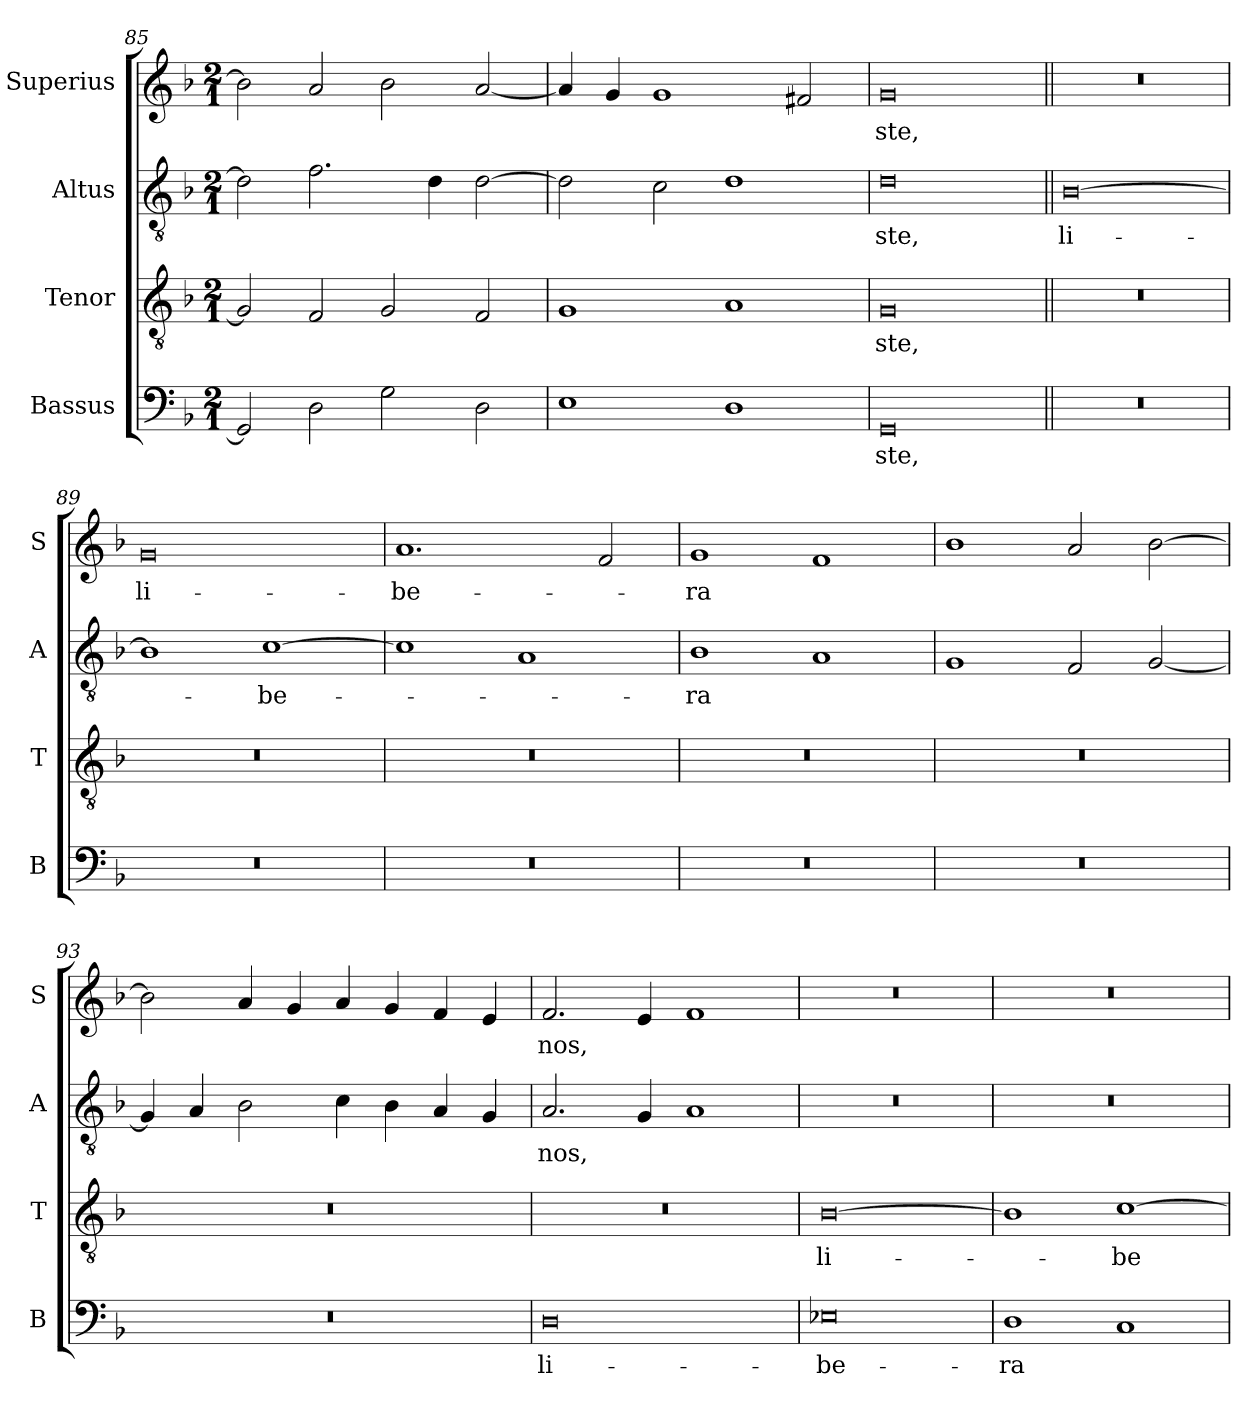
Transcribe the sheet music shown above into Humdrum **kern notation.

**kern	**text	**kern	**text	**kern	**text	**kern	**text
*part4	*part4	*part3	*part3	*part2	*part2	*part1	*part1
*staff4	*staff4	*staff3	*staff3	*staff2	*staff2	*staff1	*staff1
*I"Bassus	*	*I"Tenor	*	*I"Altus	*	*I"Superius	*
*I'B	*	*I'T	*	*I'A	*	*I'S	*
*clefF4	*	*clefGv2	*	*clefGv2	*	*clefG2	*
*k[b-]	*	*k[b-]	*	*k[b-]	*	*k[b-]	*
*M2/1	*	*M2/1	*	*M2/1	*	*M2/1	*
=85	=85	=85	=85	=85	=85	=85	=85
2GG]	.	2G]	.	2d]	.	2b-]	.
2D	.	2F	.	2.f	.	2a	.
2G	.	2G	.	.	.	2b-	.
.	.	.	.	4d	.	.	.
2D	.	2F	.	[2d	.	[2a	.
=86	=86	=86	=86	=86	=86	=86	=86
1E	.	1G	.	2d]	.	4a]	.
.	.	.	.	.	.	4g	.
.	.	.	.	2c	.	1g	.
1D	.	1A	.	1d	.	.	.
.	.	.	.	.	.	2f#X	.
=87	=87	=87	=87	=87	=87	=87	=87
0GG	-ste,	0G	-ste,	0d	-ste,	0g	-ste,
=88||	=88||	=88||	=88||	=88||	=88||	=88||	=88||
0r	.	0r	.	[0B-	li-	0r	.
=89	=89	=89	=89	=89	=89	=89	=89
0r	.	0r	.	1B-]	.	0g	li-
.	.	.	.	[1c	-be-	.	.
=90	=90	=90	=90	=90	=90	=90	=90
0r	.	0r	.	1c]	.	1.a	-be-
.	.	.	.	1A	.	.	.
.	.	.	.	.	.	2f	.
=91	=91	=91	=91	=91	=91	=91	=91
0r	.	0r	.	1B-	-ra	1g	-ra
.	.	.	.	1A	.	1f	.
=92	=92	=92	=92	=92	=92	=92	=92
0r	.	0r	.	1G	.	1b-	.
.	.	.	.	2F	.	2a	.
.	.	.	.	[2G	.	[2b-	.
=93	=93	=93	=93	=93	=93	=93	=93
0r	.	0r	.	4G]	.	2b-]	.
.	.	.	.	4A	.	.	.
.	.	.	.	2B-	.	4a	.
.	.	.	.	.	.	4g	.
.	.	.	.	4c	.	4a	.
.	.	.	.	4B-	.	4g	.
.	.	.	.	4A	.	4f	.
.	.	.	.	4G	.	4e	.
=94	=94	=94	=94	=94	=94	=94	=94
0D	li-	0r	.	2.A	nos,	2.f	nos,
.	.	.	.	4G	.	4e	.
.	.	.	.	1A	.	1f	.
=95	=95	=95	=95	=95	=95	=95	=95
0E-X	-be-	[0B-	li-	0r	.	0r	.
=96	=96	=96	=96	=96	=96	=96	=96
1D	-ra	1B-]	.	0r	.	0r	.
1C	.	[1c	-be-	.	.	.	.
=	=	=	=	=	=	=	=
*-	*-	*-	*-	*-	*-	*-	*-
